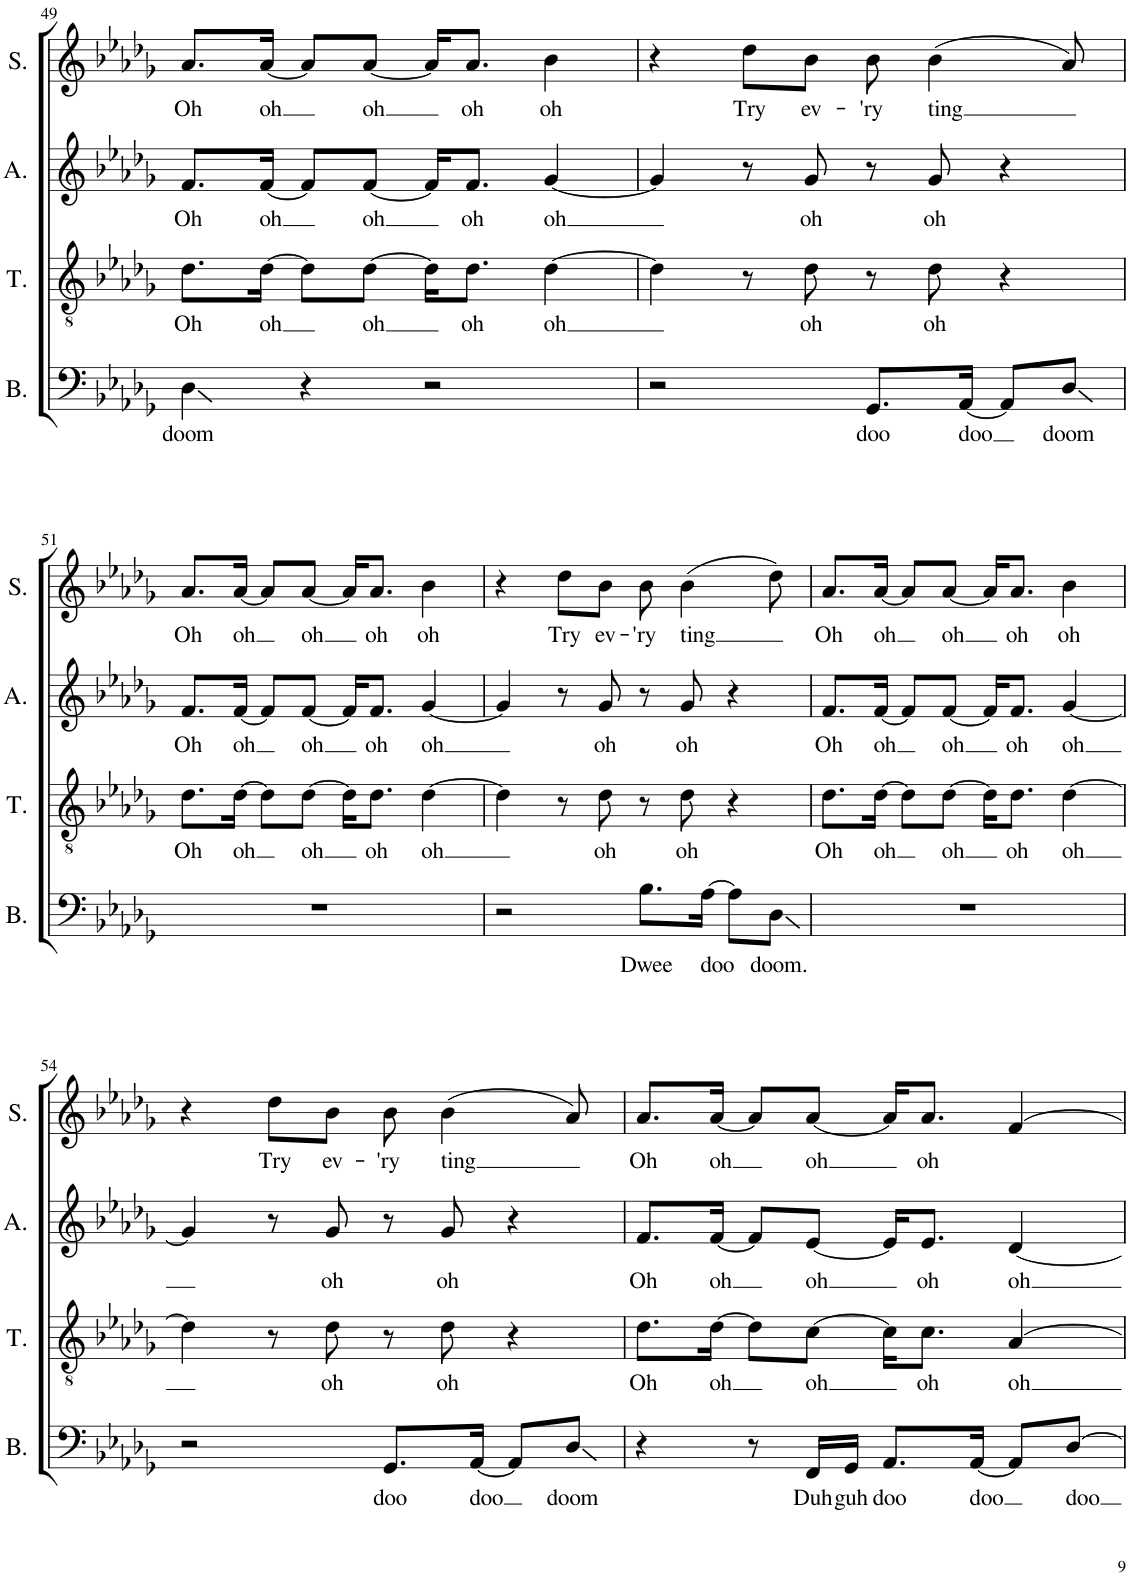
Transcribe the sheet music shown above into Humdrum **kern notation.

**kern	**text	**kern	**text	**kern	**text	**kern	**text
*part4	*part4	*part3	*part3	*part2	*part2	*part1	*part1
*staff4	*staff4	*staff3	*staff3	*staff2	*staff2	*staff1	*staff1
*I"Bass	*	*I"Tenor	*	*I"Alto	*	*I"Soprano	*
*I'B.	*	*I'T.	*	*I'A.	*	*I'S.	*
!!LO:PB:g=z
*clefF4	*	*clefGv2	*	*clefG2	*	*clefG2	*
*k[b-e-a-d-g-]	*	*k[b-e-a-d-g-]	*	*k[b-e-a-d-g-]	*	*k[b-e-a-d-g-]	*
*M4/4	*	*M4/4	*	*M4/4	*	*M4/4	*
=49	=49	=49	=49	=49	=49	=49	=49
!	!LO:LY:b	!	!LO:LY:b	!	!LO:LY:b	!	!LO:LY:b
4D-\	doom	8.d-\L	Oh	8.f/L	Oh	8.a-/L	Oh
!	!	!	!LO:LY:b	!	!LO:LY:b	!	!LO:LY:b
.	.	[16d-\Jk	oh	[16f/Jk	oh	[16a-/Jk	oh
4r	.	8d-\L]	.	8f/L]	.	8a-/L]	.
!	!	!	!LO:LY:b	!	!LO:LY:b	!	!LO:LY:b
.	.	[8d-\J	oh	[8f/J	oh	[8a-/J	oh
2r	.	16d-\KL]	.	16f/KL]	.	16a-/KL]	.
!	!	!	!LO:LY:b	!	!LO:LY:b	!	!LO:LY:b
.	.	8.d-\J	oh	8.f/J	oh	8.a-/J	oh
!	!	!	!LO:LY:b	!	!LO:LY:b	!	!LO:LY:b
.	.	[4d-\	oh	[4g-/	oh	4b-\	oh
=50	=50	=50	=50	=50	=50	=50	=50
2r	.	4d-\]	.	4g-/]	.	4r	.
!	!	!	!	!	!	!	!LO:LY:b
.	.	8r	.	8r	.	8dd-\L	Try
!	!	!	!LO:LY:b	!	!LO:LY:b	!	!LO:LY:b
.	.	8d-\	oh	8g-/	oh	8b-\J	ev-
!	!LO:LY:b	!	!	!	!	!	!LO:LY:b
8.GG-/L	doo	8r	.	8r	.	8b-\	-'ry
!	!	!	!LO:LY:b	!	!LO:LY:b	!	!LO:LY:b
.	.	8d-\	oh	8g-/	oh	(4b-\	ting
!	!LO:LY:b	!	!	!	!	!	!
[16AA-/Jk	doo	.	.	.	.	.	.
8AA-/L]	.	4r	.	4r	.	.	.
!	!LO:LY:b	!	!	!	!	!	!
8D-/J	doom	.	.	.	.	8a-/)	.
!!LO:LB:g=z
=51	=51	=51	=51	=51	=51	=51	=51
!	!	!	!LO:LY:b	!	!LO:LY:b	!	!LO:LY:b
1r	.	8.d-\L	Oh	8.f/L	Oh	8.a-/L	Oh
!	!	!	!LO:LY:b	!	!LO:LY:b	!	!LO:LY:b
.	.	[16d-\Jk	oh	[16f/Jk	oh	[16a-/Jk	oh
.	.	8d-\L]	.	8f/L]	.	8a-/L]	.
!	!	!	!LO:LY:b	!	!LO:LY:b	!	!LO:LY:b
.	.	[8d-\J	oh	[8f/J	oh	[8a-/J	oh
.	.	16d-\KL]	.	16f/KL]	.	16a-/KL]	.
!	!	!	!LO:LY:b	!	!LO:LY:b	!	!LO:LY:b
.	.	8.d-\J	oh	8.f/J	oh	8.a-/J	oh
!	!	!	!LO:LY:b	!	!LO:LY:b	!	!LO:LY:b
.	.	[4d-\	oh	[4g-/	oh	4b-\	oh
=52	=52	=52	=52	=52	=52	=52	=52
2r	.	4d-\]	.	4g-/]	.	4r	.
!	!	!	!	!	!	!	!LO:LY:b
.	.	8r	.	8r	.	8dd-\L	Try
!	!	!	!LO:LY:b	!	!LO:LY:b	!	!LO:LY:b
.	.	8d-\	oh	8g-/	oh	8b-\J	ev-
!	!LO:LY:b	!	!	!	!	!	!LO:LY:b
8.B-\L	Dwee	8r	.	8r	.	8b-\	-'ry
!	!	!	!LO:LY:b	!	!LO:LY:b	!	!LO:LY:b
.	.	8d-\	oh	8g-/	oh	(4b-\	ting
!	!LO:LY:b	!	!	!	!	!	!
[16A-\Jk	doo	.	.	.	.	.	.
8A-\L]	.	4r	.	4r	.	.	.
!	!LO:LY:b	!	!	!	!	!	!
8D-\J	doom.	.	.	.	.	8dd-\)	.
=53	=53	=53	=53	=53	=53	=53	=53
!	!	!	!LO:LY:b	!	!LO:LY:b	!	!LO:LY:b
1r	.	8.d-\L	Oh	8.f/L	Oh	8.a-/L	Oh
!	!	!	!LO:LY:b	!	!LO:LY:b	!	!LO:LY:b
.	.	[16d-\Jk	oh	[16f/Jk	oh	[16a-/Jk	oh
.	.	8d-\L]	.	8f/L]	.	8a-/L]	.
!	!	!	!LO:LY:b	!	!LO:LY:b	!	!LO:LY:b
.	.	[8d-\J	oh	[8f/J	oh	[8a-/J	oh
.	.	16d-\KL]	.	16f/KL]	.	16a-/KL]	.
!	!	!	!LO:LY:b	!	!LO:LY:b	!	!LO:LY:b
.	.	8.d-\J	oh	8.f/J	oh	8.a-/J	oh
!	!	!	!LO:LY:b	!	!LO:LY:b	!	!LO:LY:b
.	.	[4d-\	oh	[4g-/	oh	4b-\	oh
!!LO:LB:g=z
=54	=54	=54	=54	=54	=54	=54	=54
2r	.	4d-\]	.	4g-/]	.	4r	.
!	!	!	!	!	!	!	!LO:LY:b
.	.	8r	.	8r	.	8dd-\L	Try
!	!	!	!LO:LY:b	!	!LO:LY:b	!	!LO:LY:b
.	.	8d-\	oh	8g-/	oh	8b-\J	ev-
!	!LO:LY:b	!	!	!	!	!	!LO:LY:b
8.GG-/L	doo	8r	.	8r	.	8b-\	-'ry
!	!	!	!LO:LY:b	!	!LO:LY:b	!	!LO:LY:b
.	.	8d-\	oh	8g-/	oh	(4b-\	ting
!	!LO:LY:b	!	!	!	!	!	!
[16AA-/Jk	doo	.	.	.	.	.	.
8AA-/L]	.	4r	.	4r	.	.	.
!	!LO:LY:b	!	!	!	!	!	!
8D-/J	doom	.	.	.	.	8a-/)	.
=55	=55	=55	=55	=55	=55	=55	=55
!	!	!	!LO:LY:b	!	!LO:LY:b	!	!LO:LY:b
4r	.	8.d-\L	Oh	8.f/L	Oh	8.a-/L	Oh
!	!	!	!LO:LY:b	!	!LO:LY:b	!	!LO:LY:b
.	.	[16d-\Jk	oh	[16f/Jk	oh	[16a-/Jk	oh
8r	.	8d-\L]	.	8f/L]	.	8a-/L]	.
!	!LO:LY:b	!	!LO:LY:b	!	!LO:LY:b	!	!LO:LY:b
16FF/LL	Duh	[8c\J	oh	[8e-/J	oh	[8a-/J	oh
!	!LO:LY:b	!	!	!	!	!	!
16GG-/JJ	guh	.	.	.	.	.	.
!	!LO:LY:b	!	!	!	!	!	!
8.AA-/L	doo	16c\KL]	.	16e-/KL]	.	16a-/KL]	.
!	!	!	!LO:LY:b	!	!LO:LY:b	!	!LO:LY:b
.	.	8.c\J	oh	8.e-/J	oh	8.a-/J	oh
!	!LO:LY:b	!	!	!	!	!	!
[16AA-/Jk	doo	.	.	.	.	.	.
!	!	!	!LO:LY:b	!	!LO:LY:b	!	!
8AA-/L]	.	[4A-/	oh	[4d-/	oh	[4f/	.
!	!LO:LY:b	!	!	!	!	!	!
[8D-/J	doo	.	.	.	.	.	.
=	=	=	=	=	=	=	=
*-	*-	*-	*-	*-	*-	*-	*-
